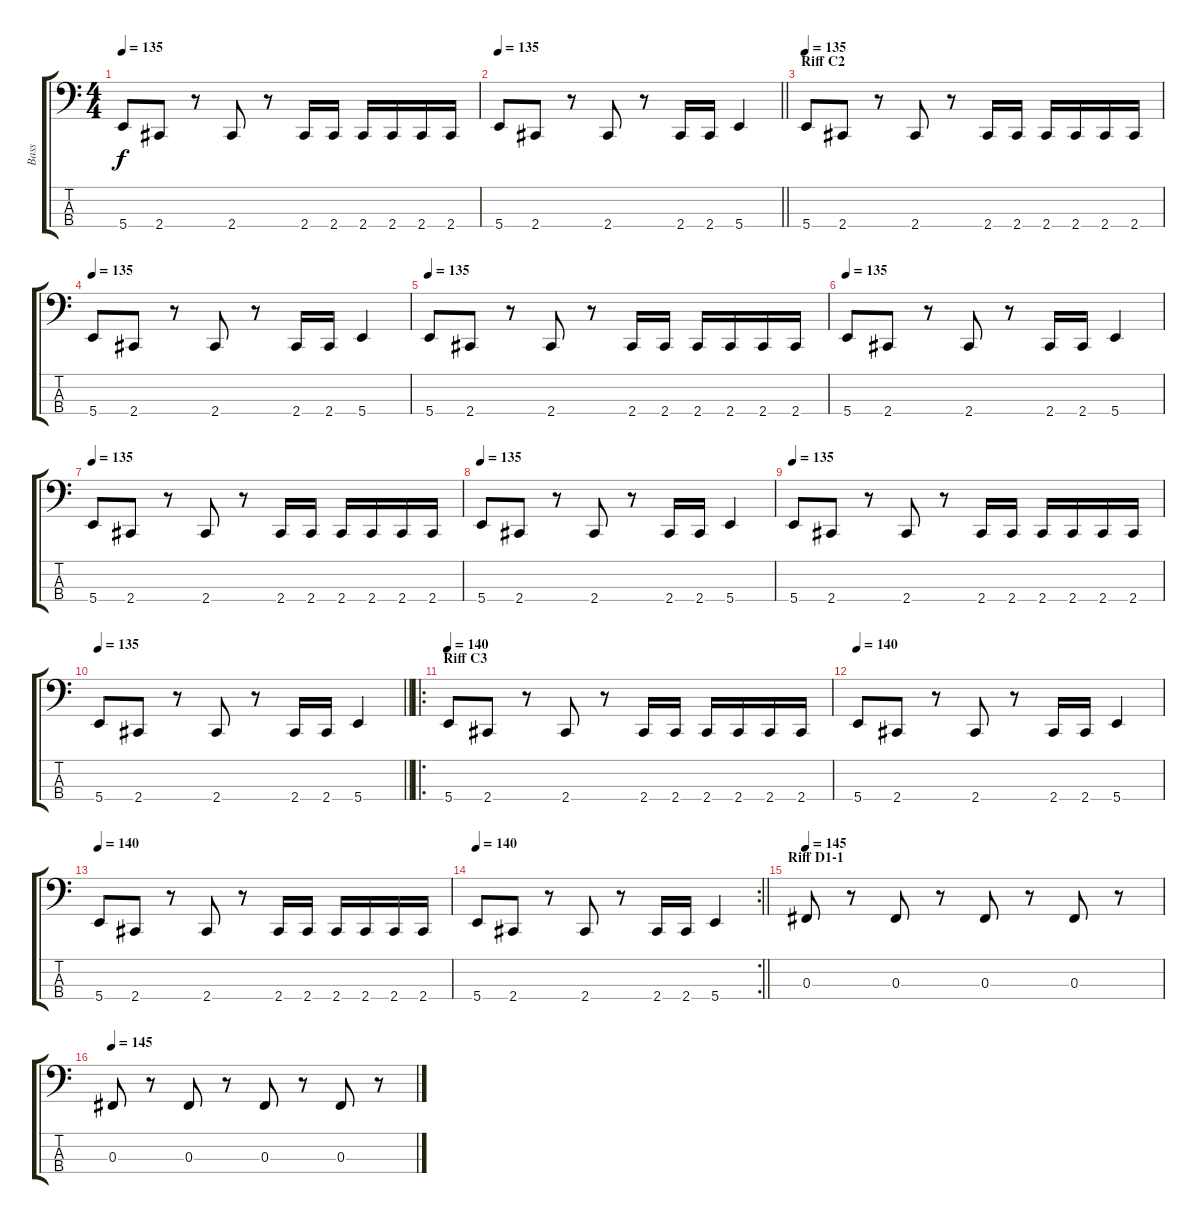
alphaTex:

\track ("Bass" "Bass") {instrument electricbassfinger}
\staff {score tabs}
\tuning (E2 B1 Gb1 B0) {hide}
\ts (4 4)
\tempo 135
\clef f4
\ks c
5.4.8{dy f} 2.4.8 r.8 2.4.8 r.8 2.4.16 2.4.16 2.4.16 2.4.16 2.4.16 2.4.16 |
\tempo 135
\barLineRight lightlight
5.4.8 2.4.8 r.8 2.4.8 r.8 2.4.16 2.4.16 5.4.4 |
\section ("" "Riff C2")
\tempo 135
5.4.8 2.4.8 r.8 2.4.8 r.8 2.4.16 2.4.16 2.4.16 2.4.16 2.4.16 2.4.16 |
\tempo 135
5.4.8 2.4.8 r.8 2.4.8 r.8 2.4.16 2.4.16 5.4.4 |
\tempo 135
5.4.8 2.4.8 r.8 2.4.8 r.8 2.4.16 2.4.16 2.4.16 2.4.16 2.4.16 2.4.16 |
\tempo 135
5.4.8 2.4.8 r.8 2.4.8 r.8 2.4.16 2.4.16 5.4.4 |
\tempo 135
5.4.8 2.4.8 r.8 2.4.8 r.8 2.4.16 2.4.16 2.4.16 2.4.16 2.4.16 2.4.16 |
\tempo 135
5.4.8 2.4.8 r.8 2.4.8 r.8 2.4.16 2.4.16 5.4.4 |
\tempo 135
5.4.8 2.4.8 r.8 2.4.8 r.8 2.4.16 2.4.16 2.4.16 2.4.16 2.4.16 2.4.16 |
\tempo 135
\barLineRight lightlight
5.4.8 2.4.8 r.8 2.4.8 r.8 2.4.16 2.4.16 5.4.4 |
\ro
\section ("" "Riff C3")
\tempo 140
5.4.8 2.4.8 r.8 2.4.8 r.8 2.4.16 2.4.16 2.4.16 2.4.16 2.4.16 2.4.16 |
\tempo 140
5.4.8 2.4.8 r.8 2.4.8 r.8 2.4.16 2.4.16 5.4.4 |
\tempo 140
5.4.8 2.4.8 r.8 2.4.8 r.8 2.4.16 2.4.16 2.4.16 2.4.16 2.4.16 2.4.16 |
\rc 2
\tempo 140
\barLineRight lightlight
5.4.8 2.4.8 r.8 2.4.8 r.8 2.4.16 2.4.16 5.4.4 |
\section ("" "Riff D1-1")
\tempo 145
0.3.8 r.8 0.3.8 r.8 0.3.8 r.8 0.3.8 r.8 |
\tempo 145
0.3.8 r.8 0.3.8 r.8 0.3.8 r.8 0.3.8 r.8
